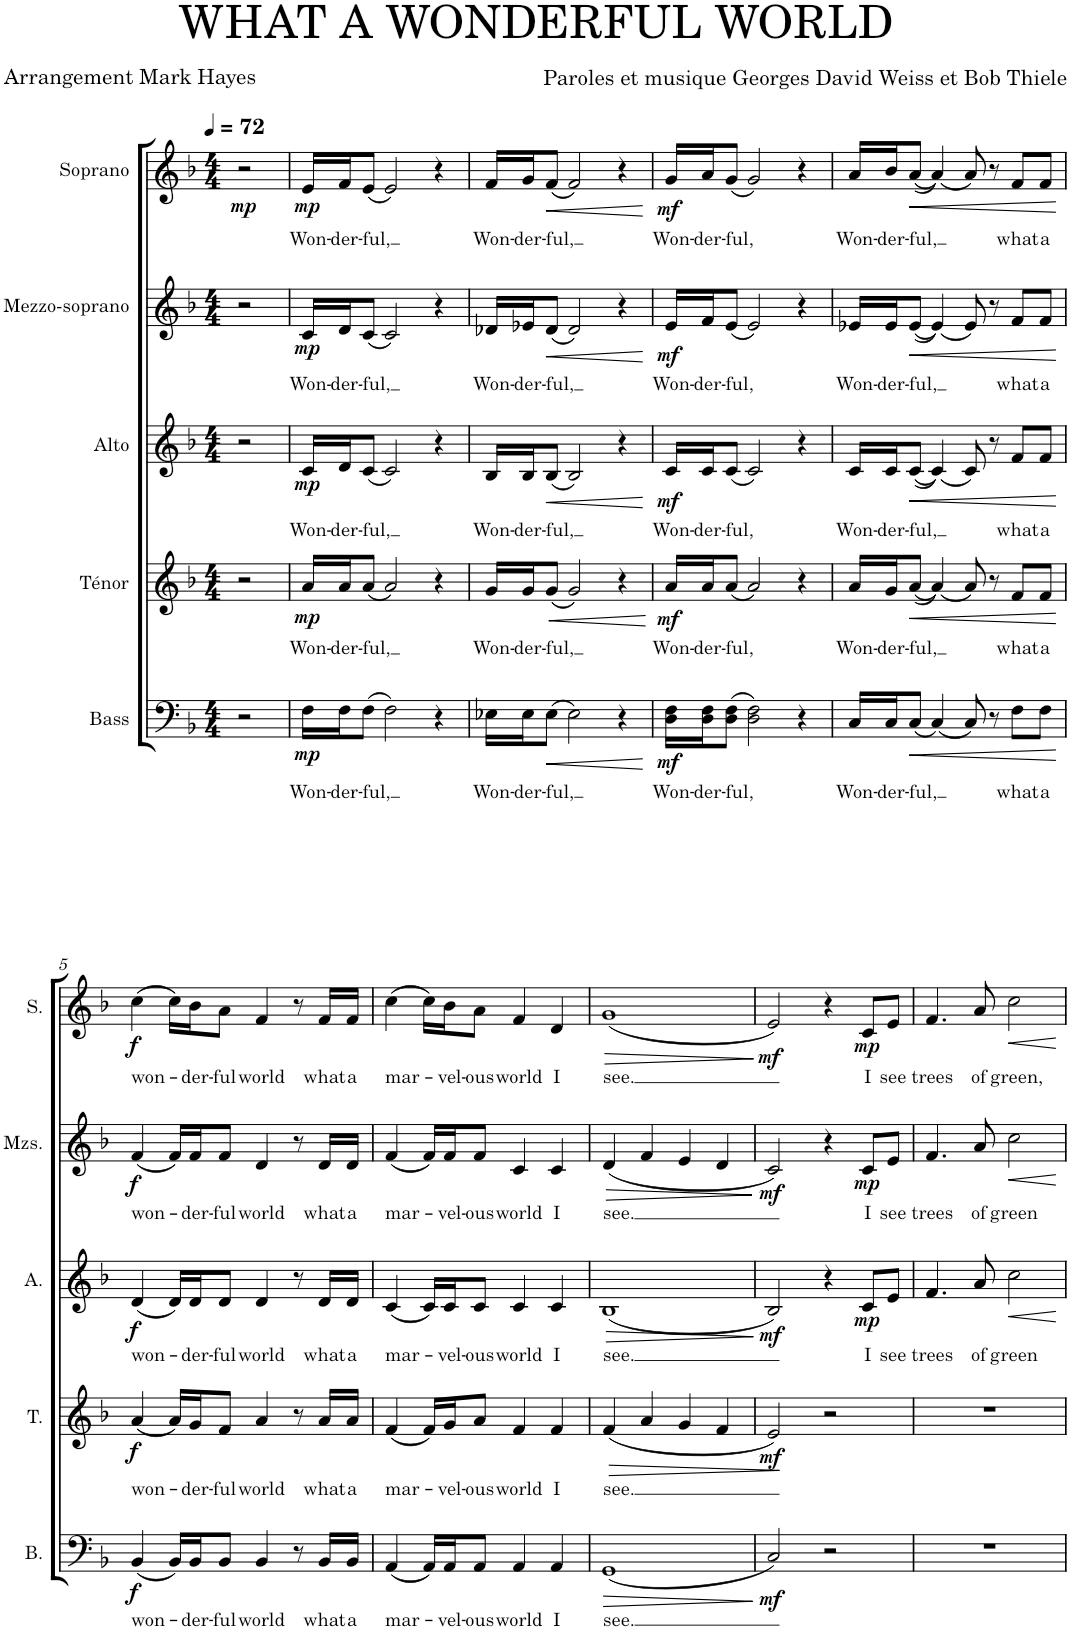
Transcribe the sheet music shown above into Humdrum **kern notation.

**kern	**text	**dynam	**kern	**text	**dynam	**kern	**text	**dynam	**kern	**text	**dynam	**kern	**text	**dynam
*part5	*part5	*part5	*part4	*part4	*part4	*part3	*part3	*part3	*part2	*part2	*part2	*part1	*part1	*part1
*staff5	*staff5	*staff5	*staff4	*staff4	*staff4	*staff3	*staff3	*staff3	*staff2	*staff2	*staff2	*staff1	*staff1	*staff1
*I"Bass	*	*	*I"Ténor	*	*	*I"Alto	*	*	*I"Mezzo-soprano	*	*	*I"Soprano	*	*
*I'B.	*	*	*I'T.	*	*	*I'A.	*	*	*I'Mzs.	*	*	*I'S.	*	*
*clefF4	*	*	*clefG2	*	*	*clefG2	*	*	*clefG2	*	*	*clefG2	*	*
*k[b-]	*	*	*k[b-]	*	*	*k[b-]	*	*	*k[b-]	*	*	*k[b-]	*	*
*M4/4	*	*	*M4/4	*	*	*M4/4	*	*	*M4/4	*	*	*M4/4	*	*
*MM72	*	*	*MM72	*	*	*MM72	*	*	*MM72	*	*	*MM72	*	*
=	=	=	=	=	=	=	=	=	=	=	=	=	=	=
!	!	!	!	!	!	!	!	!	!	!	!	!	!	!LO:DY:b
2r	.	.	2r	.	.	2r	.	.	2r	.	.	2r	.	mp
=1	=1	=1	=1	=1	=1	=1	=1	=1	=1	=1	=1	=1	=1	=1
!	!LO:LY:b	!LO:DY:b	!	!LO:LY:b	!LO:DY:b	!	!LO:LY:b	!LO:DY:b	!	!LO:LY:b	!LO:DY:b	!	!LO:LY:b	!LO:DY:b
16F\LL	Won-	mp	16a/LL	Won-	mp	16c/LL	Won-	mp	16c/LL	Won-	mp	16e/LL	Won-	mp
!	!LO:LY:b	!	!	!LO:LY:b	!	!	!LO:LY:b	!	!	!LO:LY:b	!	!	!LO:LY:b	!
16F\J	-der-	.	16a/J	-der-	.	16d/J	-der-	.	16d/J	-der-	.	16f/J	-der-	.
!	!LO:LY:b	!	!	!LO:LY:b	!	!	!LO:LY:b	!	!	!LO:LY:b	!	!	!LO:LY:b	!
(8F\J	-ful,	.	(8a/J	-ful,	.	(8c/J	-ful,	.	(8c/J	-ful,	.	(8e/J	-ful,	.
2F\)	.	.	2a/)	.	.	2c/)	.	.	2c/)	.	.	2e/)	.	.
4r	.	.	4r	.	.	4r	.	.	4r	.	.	4r	.	.
=2	=2	=2	=2	=2	=2	=2	=2	=2	=2	=2	=2	=2	=2	=2
!	!LO:LY:b	!	!	!LO:LY:b	!	!	!LO:LY:b	!	!	!LO:LY:b	!	!	!LO:LY:b	!
16E-X\LL	Won-	.	16g/LL	Won-	.	16B-/LL	Won-	.	16d-X/LL	Won-	.	16f/LL	Won-	.
!	!LO:LY:b	!	!	!LO:LY:b	!	!	!LO:LY:b	!	!	!LO:LY:b	!	!	!LO:LY:b	!
16E-\J	-der-	.	16g/J	-der-	.	16B-/J	-der-	.	16e-X/J	-der-	.	16g/J	-der-	.
!	!LO:LY:b	!LO:HP:b	!	!LO:LY:b	!LO:HP:b	!	!LO:LY:b	!LO:HP:b	!	!LO:LY:b	!LO:HP:b	!	!LO:LY:b	!LO:HP:b
(8E-\J	-ful,	<	(8g/J	-ful,	<	(8B-/J	-ful,	<	(8d-/J	-ful,	<	(8f/J	-ful,	<
2E-\)	.	.	2g/)	.	.	2B-/)	.	.	2d-/)	.	.	2f/)	.	.
4r	.	.	4r	.	.	4r	.	.	4r	.	.	4r	.	.
.	.	[	.	.	[	.	.	[	.	.	[	.	.	[
=3	=3	=3	=3	=3	=3	=3	=3	=3	=3	=3	=3	=3	=3	=3
!	!LO:LY:b	!LO:DY:b	!	!LO:LY:b	!LO:DY:b	!	!LO:LY:b	!LO:DY:b	!	!LO:LY:b	!LO:DY:b	!	!LO:LY:b	!LO:DY:b
16D\ 16F\LL	Won-	mf	16a/LL	Won-	mf	16c/LL	Won-	mf	16e/LL	Won-	mf	16g/LL	Won-	mf
!	!LO:LY:b	!	!	!LO:LY:b	!	!	!LO:LY:b	!	!	!LO:LY:b	!	!	!LO:LY:b	!
16D\ 16F\J	-der-	.	16a/J	-der-	.	16c/J	-der-	.	16f/J	-der-	.	16a/J	-der-	.
!	!LO:LY:b	!	!	!LO:LY:b	!	!	!LO:LY:b	!	!	!LO:LY:b	!	!	!LO:LY:b	!
(8D\ 8F\J	-ful,	.	(8a/J	-ful,	.	(8c/J	-ful,	.	(8e/J	-ful,	.	(8g/J	-ful,	.
2D\ 2F\)	.	.	2a/)	.	.	2c/)	.	.	2e/)	.	.	2g/)	.	.
4r	.	.	4r	.	.	4r	.	.	4r	.	.	4r	.	.
=4	=4	=4	=4	=4	=4	=4	=4	=4	=4	=4	=4	=4	=4	=4
!	!LO:LY:b	!	!	!LO:LY:b	!	!	!LO:LY:b	!	!	!LO:LY:b	!	!	!LO:LY:b	!
16C/LL	Won-	.	16a/LL	Won-	.	16c/LL	Won-	.	16e-X/LL	Won-	.	16a/LL	Won-	.
!	!LO:LY:b	!	!	!LO:LY:b	!	!	!LO:LY:b	!	!	!LO:LY:b	!	!	!LO:LY:b	!
16C/J	-der-	.	16g/J	-der-	.	16c/J	-der-	.	16e-/J	-der-	.	16b-/J	-der-	.
!	!LO:LY:b	!LO:HP:b	!	!LO:LY:b	!LO:HP:b	!	!LO:LY:b	!LO:HP:b	!	!LO:LY:b	!LO:HP:b	!	!LO:LY:b	!LO:HP:b
(8C/J	-ful,	<	((8a/J	-ful,	<	((8c/J	-ful,	<	((8e-/J	-ful,	<	((8a/J	-ful,	<
(4C/)	.	.	(4a/))	.	.	(4c/))	.	.	(4e-/))	.	.	(4a/))	.	.
8C/)	.	.	8a/)	.	.	8c/)	.	.	8e-/)	.	.	8a/)	.	.
8r	.	.	8r	.	.	8r	.	.	8r	.	.	8r	.	.
!	!LO:LY:b	!	!	!LO:LY:b	!	!	!LO:LY:b	!	!	!LO:LY:b	!	!	!LO:LY:b	!
8F\L	what	.	8f/L	what	.	8f/L	what	.	8f/L	what	.	8f/L	what	.
!	!LO:LY:b	!	!	!LO:LY:b	!	!	!LO:LY:b	!	!	!LO:LY:b	!	!	!LO:LY:b	!
8F\J	a	.	8f/J	a	.	8f/J	a	.	8f/J	a	.	8f/J	a	.
.	.	[	.	.	[	.	.	[	.	.	[	.	.	[
!!LO:LB:g=z
=5	=5	=5	=5	=5	=5	=5	=5	=5	=5	=5	=5	=5	=5	=5
!	!LO:LY:b	!LO:DY:b	!	!LO:LY:b	!LO:DY:b	!	!LO:LY:b	!LO:DY:b	!	!LO:LY:b	!LO:DY:b	!	!LO:LY:b	!LO:DY:b
(4BB-/	won-	f	(4a/	won-	f	(4d/	won-	f	(4f/	won-	f	(4cc\	won-	f
16BB-/LL)	.	.	16a/LL)	.	.	16d/LL)	.	.	16f/LL)	.	.	16cc\LL)	.	.
!	!LO:LY:b	!	!	!LO:LY:b	!	!	!LO:LY:b	!	!	!LO:LY:b	!	!	!LO:LY:b	!
16BB-/J	-der-	.	16g/J	-der-	.	16d/J	-der-	.	16f/J	-der-	.	16b-\J	-der-	.
!	!LO:LY:b	!	!	!LO:LY:b	!	!	!LO:LY:b	!	!	!LO:LY:b	!	!	!LO:LY:b	!
8BB-/J	-ful	.	8f/J	-ful	.	8d/J	-ful	.	8f/J	-ful	.	8a\J	-ful	.
!	!LO:LY:b	!	!	!LO:LY:b	!	!	!LO:LY:b	!	!	!LO:LY:b	!	!	!LO:LY:b	!
4BB-/	world	.	4a/	world	.	4d/	world	.	4d/	world	.	4f/	world	.
8r	.	.	8r	.	.	8r	.	.	8r	.	.	8r	.	.
!	!LO:LY:b	!	!	!LO:LY:b	!	!	!LO:LY:b	!	!	!LO:LY:b	!	!	!LO:LY:b	!
16BB-/LL	what	.	16a/LL	what	.	16d/LL	what	.	16d/LL	what	.	16f/LL	what	.
!	!LO:LY:b	!	!	!LO:LY:b	!	!	!LO:LY:b	!	!	!LO:LY:b	!	!	!LO:LY:b	!
16BB-/JJ	a	.	16a/JJ	a	.	16d/JJ	a	.	16d/JJ	a	.	16f/JJ	a	.
=6	=6	=6	=6	=6	=6	=6	=6	=6	=6	=6	=6	=6	=6	=6
!	!LO:LY:b	!	!	!LO:LY:b	!	!	!LO:LY:b	!	!	!LO:LY:b	!	!	!LO:LY:b	!
(4AA/	mar-	.	(4f/	mar-	.	(4c/	mar-	.	(4f/	mar-	.	(4cc\	mar-	.
16AA/LL)	.	.	16f/LL)	.	.	16c/LL)	.	.	16f/LL)	.	.	16cc\LL)	.	.
!	!LO:LY:b	!	!	!LO:LY:b	!	!	!LO:LY:b	!	!	!LO:LY:b	!	!	!LO:LY:b	!
16AA/J	-vel-	.	16g/J	-vel-	.	16c/J	-vel-	.	16f/J	-vel-	.	16b-\J	-vel-	.
!	!LO:LY:b	!	!	!LO:LY:b	!	!	!LO:LY:b	!	!	!LO:LY:b	!	!	!LO:LY:b	!
8AA/J	-ous	.	8a/J	-ous	.	8c/J	-ous	.	8f/J	-ous	.	8a\J	-ous	.
!	!LO:LY:b	!	!	!LO:LY:b	!	!	!LO:LY:b	!	!	!LO:LY:b	!	!	!LO:LY:b	!
4AA/	world	.	4f/	world	.	4c/	world	.	4c/	world	.	4f/	world	.
!	!LO:LY:b	!	!	!LO:LY:b	!	!	!LO:LY:b	!	!	!LO:LY:b	!	!	!LO:LY:b	!
4AA/	I	.	4f/	I	.	4c/	I	.	4c/	I	.	4d/	I	.
=7	=7	=7	=7	=7	=7	=7	=7	=7	=7	=7	=7	=7	=7	=7
!	!LO:LY:b	!LO:HP:b	!	!LO:LY:b	!LO:HP:b	!	!LO:LY:b	!LO:HP:b	!	!LO:LY:b	!LO:HP:b	!	!LO:LY:b	!LO:HP:b
(1GG	see.	>	(4f/	see.	>	(1B-	see.	>	(4d/	see.	>	(1g	see.	>
.	.	.	4a/	.	.	.	.	.	4f/	.	.	.	.	.
.	.	.	4g/	.	.	.	.	.	4e/	.	.	.	.	.
.	.	.	4f/	.	.	.	.	.	4d/	.	.	.	.	.
.	.	]	.	.	.	.	.	]	.	.	]	.	.	]
=8	=8	=8	=8	=8	=8	=8	=8	=8	=8	=8	=8	=8	=8	=8
!	!	!LO:DY:b	!	!	!LO:DY:b	!	!	!LO:DY:b	!	!	!LO:DY:b	!	!	!LO:DY:b
2C/)	.	mf	2e/)	.	mf	2B-/)	.	mf	2c/)	.	mf	2e/)	.	mf
2r	.	.	2r	.	]	4r	.	.	4r	.	.	4r	.	.
!	!	!	!	!	!	!	!LO:LY:b	!LO:DY:b	!	!LO:LY:b	!LO:DY:b	!	!LO:LY:b	!LO:DY:b
.	.	.	.	.	.	8c/L	I	mp	8c/L	I	mp	8c/L	I	mp
!	!	!	!	!	!	!	!LO:LY:b	!	!	!LO:LY:b	!	!	!LO:LY:b	!
.	.	.	.	.	.	8e/J	see	.	8e/J	see	.	8e/J	see	.
=9	=9	=9	=9	=9	=9	=9	=9	=9	=9	=9	=9	=9	=9	=9
!	!	!	!	!	!	!	!LO:LY:b	!	!	!LO:LY:b	!	!	!LO:LY:b	!
1r	.	.	1r	.	.	4.f/	trees	.	4.f/	trees	.	4.f/	trees	.
!	!	!	!	!	!	!	!LO:LY:b	!	!	!LO:LY:b	!	!	!LO:LY:b	!
.	.	.	.	.	.	8a/	of	.	8a/	of	.	8a/	of	.
!	!	!	!	!	!	!	!LO:LY:b	!LO:HP:b	!	!LO:LY:b	!LO:HP:b	!	!LO:LY:b	!LO:HP:b
.	.	.	.	.	.	2cc\	green	<	2cc\	green	<	2cc\	green,	<
.	.	.	.	.	.	.	.	[	.	.	[	.	.	[
=	=	=	=	=	=	=	=	=	=	=	=	=	=	=
*-	*-	*-	*-	*-	*-	*-	*-	*-	*-	*-	*-	*-	*-	*-
